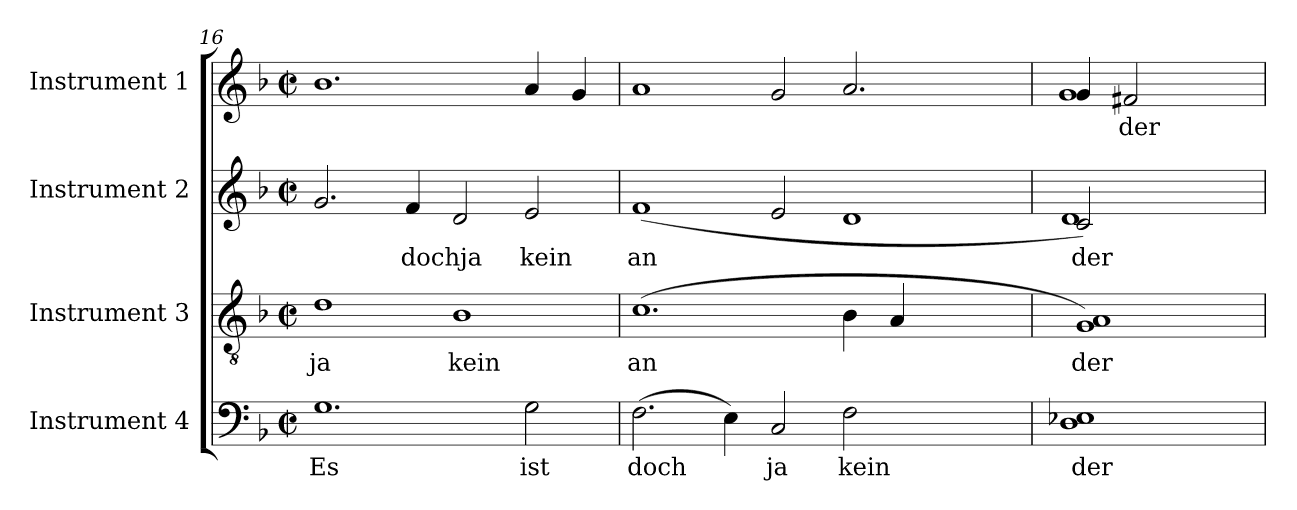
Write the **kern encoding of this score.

**kern	**text	**kern	**text	**kern	**text	**kern	**text
*part4	*part4	*part3	*part3	*part2	*part2	*part1	*part1
*staff4	*staff4	*staff3	*staff3	*staff2	*staff2	*staff1	*staff1
*I"Instrument 4	*	*I"Instrument 3	*	*I"Instrument 2	*	*I"Instrument 1	*
*clefF4	*	*clefGv2	*	*clefG2	*	*clefG2	*
*k[b-]	*	*k[b-]	*	*k[b-]	*	*k[b-]	*
*F:	*	*F:	*	*F:	*	*F:	*
*M2/2	*	*M2/2	*	*M2/2	*	*M2/2	*
*met(c|)	*	*met(c|)	*	*met(c|)	*	*met(c|)	*
=16	=16	=16	=16	=16	=16	=16	=16
!	!LO:LY:b:cj	!	!LO:LY:b:cj	!	!	!	!
1.G	Es	1d	ja	2.g/	.	1.b-	.
!	!	!	!	!	!LO:LY:b:cj	!	!
.	.	.	.	4f/	dochja	.	.
!	!	!	!LO:LY:b:cj	!	!	!	!
.	.	1B-	kein	2d/	.	.	.
!	!LO:LY:b:cj	!	!	!	!LO:LY:b:cj	!	!
2G\	ist	.	.	2e/	kein	4a/	.
.	.	.	.	.	.	4g/	.
=17	=17	=17	=17	=17	=17	=17	=17
!	!LO:LY:b	!	!LO:LY:b:cj	!	!LO:LY:b:cj	!	!
(>2.F\	doch	(>1.c	an	(<1f	an	1a	.
4E\)	.	.	.	.	.	.	.
!	!LO:LY:b:cj	!	!	!	!	!	!
2C/	ja	.	.	2e/	.	2g/	.
!	!LO:LY:b:cj	!	!	!	!	!	!
2F\	kein	4B-\	.	1d	.	2.a/	.
.	.	4A/	.	.	.	.	.
2ryy	.	2ryy	.	.	.	.	.
.	.	.	.	.	.	4ryy	.
=18	=18	=18	=18	=18	=18	=18	=18
!	!LO:LY:b:cj	!	!LO:LY:b:cj	!	!LO:LY:b:cj	!	!
*	*	*	*	*^	*	*^	*
1E-X 1D	-der	1G 1A)	der	2c/)	1d	der	4g/	1g	.
!	!	!	!	!	!	!	!	!	!LO:LY:b:cj
.	.	.	.	.	.	.	2f#X/	.	der
.	.	.	.	2ryy	.	.	.	.	.
.	.	.	.	.	.	.	4ryy	.	.
*	*	*	*	*v	*v	*	*	*	*
*	*	*	*	*	*	*v	*v	*
=	=	=	=	=	=	=	=
*-	*-	*-	*-	*-	*-	*-	*-
